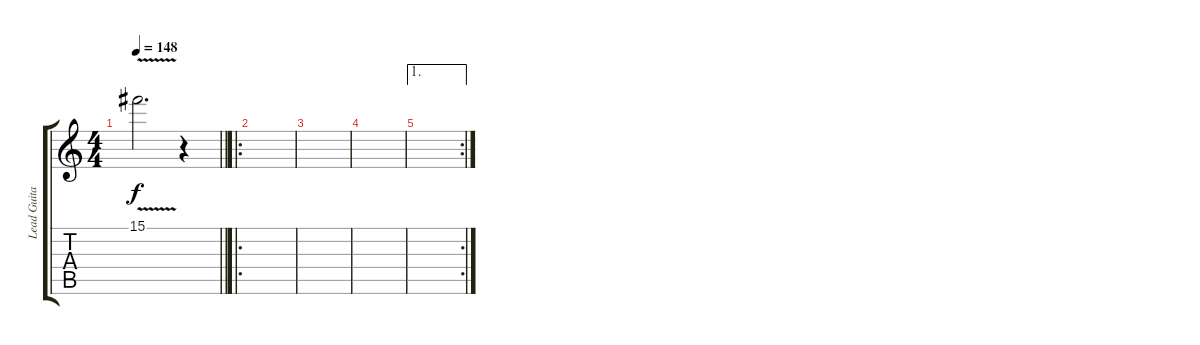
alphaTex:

\track ("" "Lead Guita") {instrument overdrivenguitar}
\staff {score tabs}
\tuning (Eb4 Bb3 Gb3 Db3 Ab2 Eb2) {hide}
\ts (4 4)
\tempo 148
\clef g2
\barLineRight lightlight
\ks c
15.1{v}.2{d dy f} r.4 |
\ro
\section ("" "")
|
|
|
\ae 1
\rc 2
